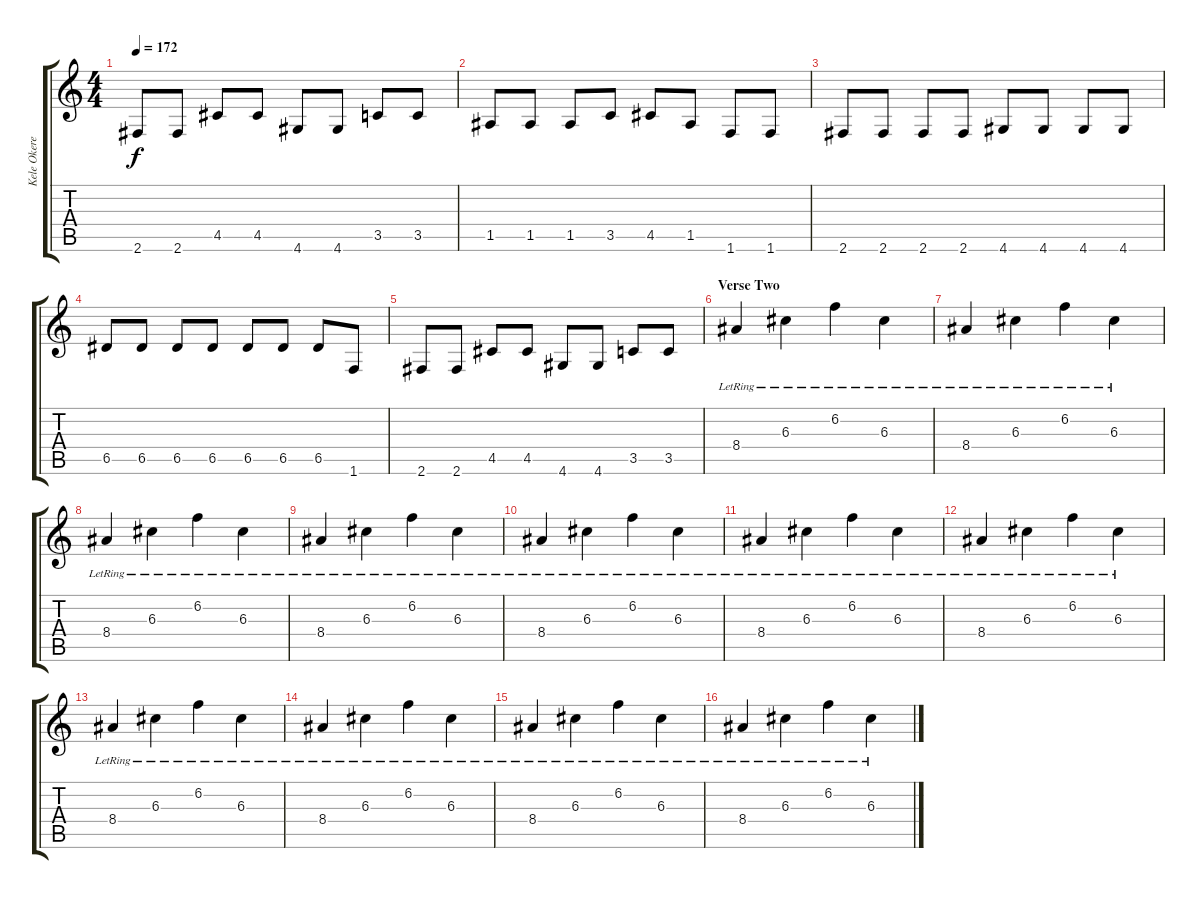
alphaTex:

\track ("Kele Okereke" "Kele Okere") {instrument acousticguitarsteel}
\staff {score tabs}
\tuning (E4 B3 G3 D3 A2 E2) {hide}
\ts (4 4)
\tempo 172
\clef g2
\ks c
2.6.8{dy f} 2.6.8 4.5.8 4.5.8 4.6.8 4.6.8 3.5.8 3.5.8 |
1.5.8 1.5.8 1.5.8 3.5.8 4.5.8 1.5.8 1.6.8 1.6.8 |
2.6.8 2.6.8 2.6.8 2.6.8 4.6.8 4.6.8 4.6.8 4.6.8 |
6.5.8 6.5.8 6.5.8 6.5.8 6.5.8 6.5.8 6.5.8 1.6.8 |
2.6.8 2.6.8 4.5.8 4.5.8 4.6.8 4.6.8 3.5.8 3.5.8 |
\section ("" "Verse Two")
8.4{lr}.4{volume 13 instrument electricguitarclean} 6.3{lr}.4 6.2{lr}.4 6.3{lr}.4 |
8.4{lr}.4 6.3{lr}.4 6.2{lr}.4 6.3{lr}.4 |
8.4{lr}.4 6.3{lr}.4 6.2{lr}.4 6.3{lr}.4 |
8.4{lr}.4 6.3{lr}.4 6.2{lr}.4 6.3{lr}.4 |
8.4{lr}.4 6.3{lr}.4 6.2{lr}.4 6.3{lr}.4 |
8.4{lr}.4 6.3{lr}.4 6.2{lr}.4 6.3{lr}.4 |
8.4{lr}.4 6.3{lr}.4 6.2{lr}.4 6.3{lr}.4 |
8.4{lr}.4 6.3{lr}.4 6.2{lr}.4 6.3{lr}.4 |
8.4{lr}.4 6.3{lr}.4 6.2{lr}.4 6.3{lr}.4 |
8.4{lr}.4 6.3{lr}.4 6.2{lr}.4 6.3{lr}.4 |
8.4{lr}.4 6.3{lr}.4 6.2{lr}.4 6.3{lr}.4
